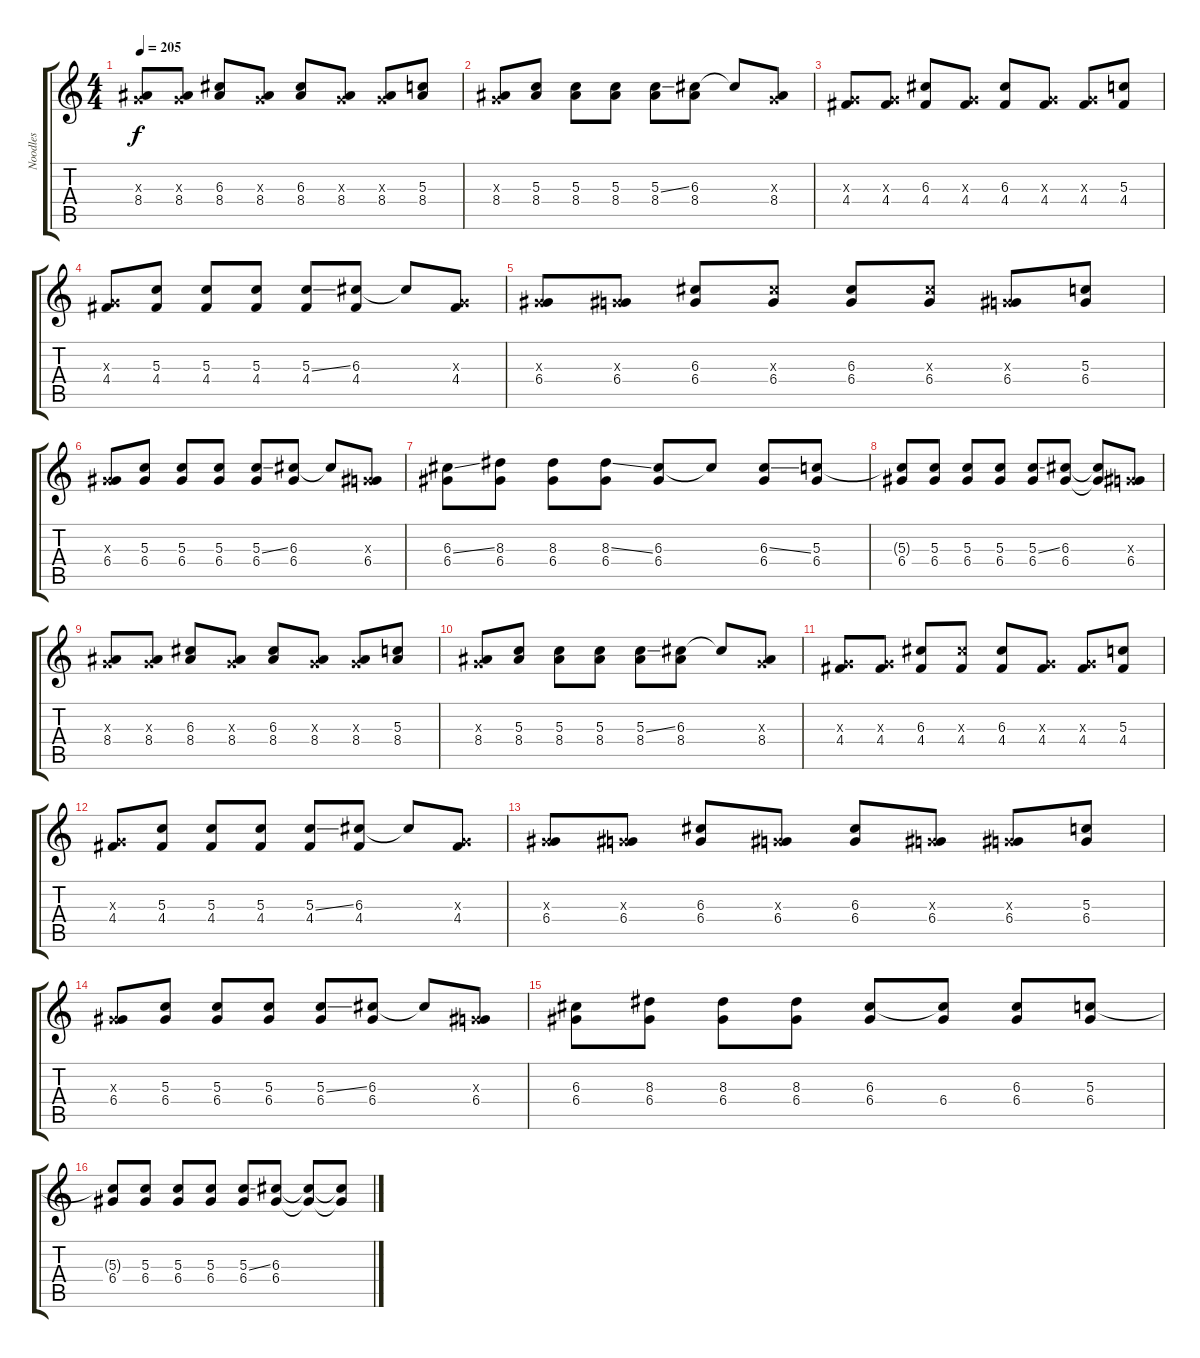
\track ("Noodles" "Noodles") {instrument overdrivenguitar}
\staff {score tabs}
\tuning (E4 B3 G3 D3 A2 E2) {hide}
\ts (4 4)
\tempo 205
\clef g2
\ks c
(0.3{x} 8.4).8{dy f volume 7 instrument overdrivenguitar} (0.3{x} 8.4).8 (6.3 8.4).8{volume 13} (0.3{x} 8.4).8{volume 7} (6.3 8.4).8{volume 13} (0.3{x} 8.4).8{volume 7} (0.3{x} 8.4).8 (5.3 8.4).8{volume 13} |
(0.3{x} 8.4).8{volume 7} (5.3 8.4).8{volume 13} (5.3 8.4).8 (5.3 8.4).8 (5.3{ss} 8.4).8 (6.3 8.4).8 6.3{t}.8 (0.3{x} 8.4).8{volume 7} |
(0.3{x} 4.4).8 (0.3{x} 4.4).8 (6.3 4.4).8{volume 13} (0.3{x} 4.4).8{volume 7} (6.3 4.4).8{volume 13} (0.3{x} 4.4).8{volume 7} (0.3{x} 4.4).8 (5.3 4.4).8{volume 13} |
(0.3{x} 4.4).8{volume 7} (5.3 4.4).8{volume 13} (5.3 4.4).8 (5.3 4.4).8 (5.3{ss} 4.4).8 (6.3 4.4).8 6.3{t}.8 (0.3{x} 4.4).8{volume 7} |
(0.3{x} 6.4).8 (0.3{x} 6.4).8 (6.3 6.4).8{volume 13} (6.3{x} 6.4).8{volume 7} (6.3 6.4).8{volume 13} (6.3{x} 6.4).8{volume 7} (0.3{x} 6.4).8 (5.3 6.4).8{volume 13} |
(0.3{x} 6.4).8{volume 7} (5.3 6.4).8{volume 13} (5.3 6.4).8 (5.3 6.4).8 (5.3{ss} 6.4).8 (6.3 6.4).8 6.3{t}.8 (0.3{x} 6.4).8{volume 7} |
(6.3{ss} 6.4).8{volume 13} (8.3 6.4).8 (8.3 6.4).8 (8.3{ss} 6.4).8 (6.3 6.4).8 6.3{t}.8 (6.3{ss} 6.4).8 (5.3 6.4).8 |
(5.3{t} 6.4).8 (5.3 6.4).8 (5.3 6.4).8 (5.3 6.4).8 (5.3{ss} 6.4).8 (6.3 6.4).8 (6.3{t} 6.4{t}).8 (0.3{x} 6.4).8{volume 7} |
(0.3{x} 8.4).8 (0.3{x} 8.4).8 (6.3 8.4).8{volume 13} (0.3{x} 8.4).8{volume 7} (6.3 8.4).8{volume 13} (0.3{x} 8.4).8{volume 7} (0.3{x} 8.4).8 (5.3 8.4).8{volume 13} |
(0.3{x} 8.4).8{volume 7} (5.3 8.4).8{volume 13} (5.3 8.4).8 (5.3 8.4).8 (5.3{ss} 8.4).8 (6.3 8.4).8 6.3{t}.8 (0.3{x} 8.4).8{volume 7} |
(0.3{x} 4.4).8 (0.3{x} 4.4).8 (6.3 4.4).8{volume 13} (6.3{x} 4.4).8{volume 7} (6.3 4.4).8{volume 13} (0.3{x} 4.4).8{volume 7} (0.3{x} 4.4).8 (5.3 4.4).8{volume 13} |
(0.3{x} 4.4).8{volume 7} (5.3 4.4).8{volume 13} (5.3 4.4).8 (5.3 4.4).8 (5.3{ss} 4.4).8 (6.3 4.4).8 6.3{t}.8 (0.3{x} 4.4).8{volume 7} |
(0.3{x} 6.4).8 (0.3{x} 6.4).8 (6.3 6.4).8{volume 13} (0.3{x} 6.4).8{volume 7} (6.3 6.4).8{volume 13} (0.3{x} 6.4).8{volume 7} (0.3{x} 6.4).8 (5.3 6.4).8{volume 13} |
(0.3{x} 6.4).8{volume 7} (5.3 6.4).8{volume 13} (5.3 6.4).8 (5.3 6.4).8 (5.3{ss} 6.4).8 (6.3 6.4).8 6.3{t}.8 (0.3{x} 6.4).8{volume 7} |
(6.3 6.4).8{volume 13} (8.3 6.4).8 (8.3 6.4).8 (8.3 6.4).8 (6.3 6.4).8 (6.3{t} 6.4).8 (6.3 6.4).8 (5.3 6.4).8 |
(5.3{t} 6.4).8 (5.3 6.4).8 (5.3 6.4).8 (5.3 6.4).8 (5.3{ss} 6.4).8 (6.3 6.4).8 (6.3{t} 6.4{t}).8 (6.3{t} 6.4{t}).8
